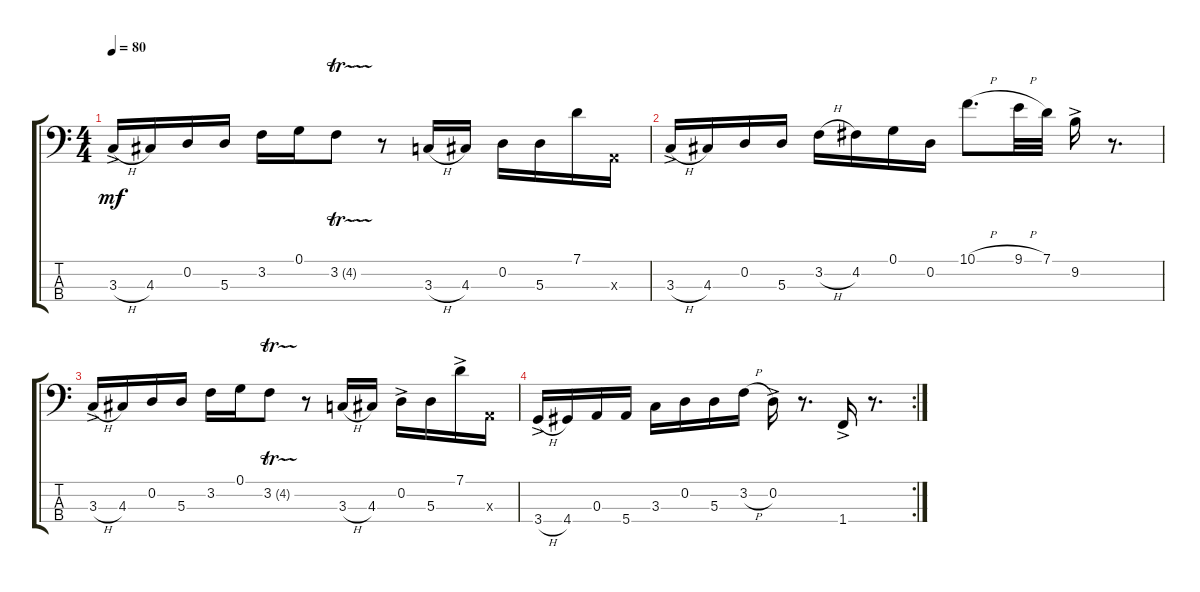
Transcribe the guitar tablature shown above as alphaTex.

\track "" {instrument electricbassfinger}
\staff {score tabs}
\tuning (G2 D2 A1 E1) {hide}
\ts (4 4)
\tempo 80
\clef f4
\ks c
3.3{h ac}.16{dy mf instrument electricbassfinger} 4.3.16 0.2.16 5.3.16 3.2.16 0.1.16 3.2{tr (4 32)}.8 r.8 3.3{h}.16 4.3.16 0.2.16 5.3.16 7.1.16 0.3{x}.16 |
3.3{h ac}.16 4.3.16 0.2.16 5.3.16 3.2{h}.16 4.2.16 0.1.16 0.2.16 10.1{h}.8{d} 9.1{h}.32 7.1.32 9.2{ac}.16 r.8{d} |
3.3{h ac}.16 4.3.16 0.2.16 5.3.16 3.2.16 0.1.16 3.2{tr (4 32)}.8 r.8 3.3{h}.16 4.3.16 0.2{ac}.16 5.3.16 7.1{ac}.16 0.3{x}.16 |
\rc 2
3.4{h ac}.16 4.4.16 0.3.16 5.4.16 3.3.16 0.2.16 5.3.16 3.2{h}.16 0.2{ac}.16 r.8{d} 1.4{ac}.16 r.8{d}
